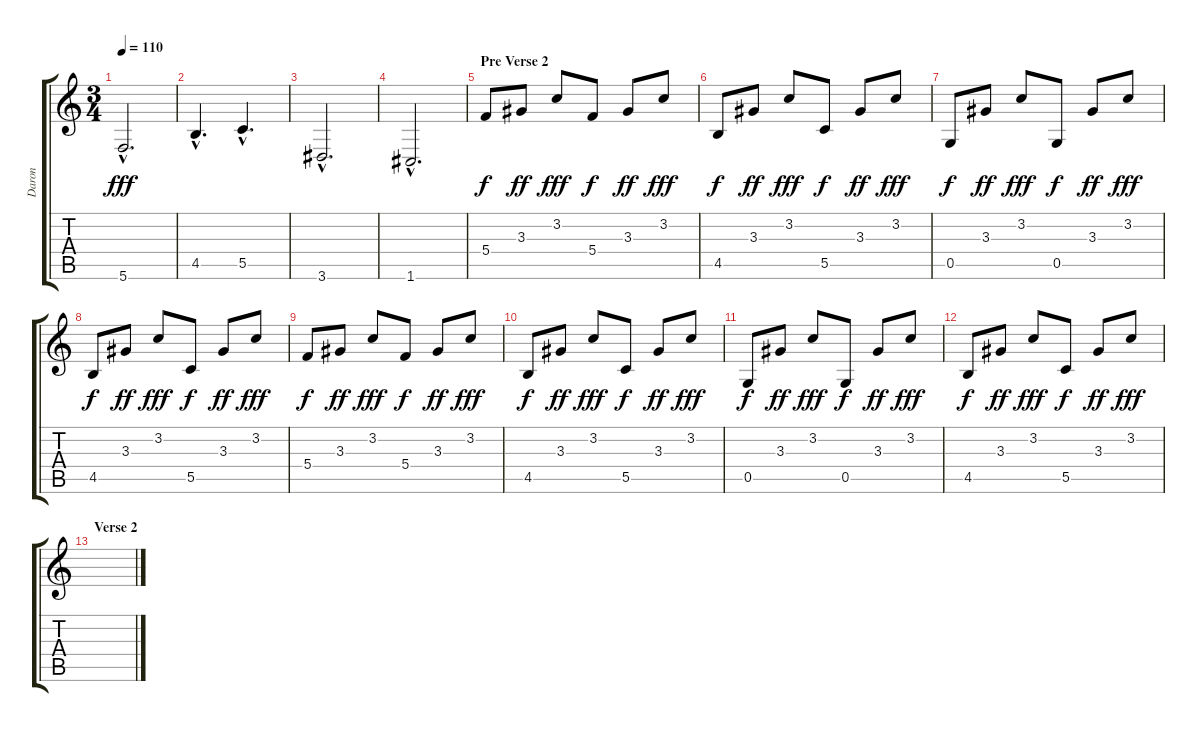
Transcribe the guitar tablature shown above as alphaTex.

\track ("Daron" "Daron") {instrument electricguitarclean}
\staff {score tabs}
\tuning (D4 A3 F3 C3 G2 C2) {hide}
\ts (3 4)
\tempo 110
\clef g2
\ks c
5.6{hac}.2{d dy fff} |
4.5{hac}.4{d} 5.5{hac}.4{d} |
3.6{hac}.2{d} |
1.6{hac}.2{d} |
\section ("" "Pre Verse 2")
5.4.8{dy f instrument electricguitarclean} 3.3.8{dy ff} 3.2.8{dy fff} 5.4.8{dy f} 3.3.8{dy ff} 3.2.8{dy fff} |
4.5.8{dy f} 3.3.8{dy ff} 3.2.8{dy fff} 5.5.8{dy f} 3.3.8{dy ff} 3.2.8{dy fff} |
0.5.8{dy f} 3.3.8{dy ff} 3.2.8{dy fff} 0.5.8{dy f} 3.3.8{dy ff} 3.2.8{dy fff} |
4.5.8{dy f} 3.3.8{dy ff} 3.2.8{dy fff} 5.5.8{dy f} 3.3.8{dy ff} 3.2.8{dy fff} |
5.4.8{dy f} 3.3.8{dy ff} 3.2.8{dy fff} 5.4.8{dy f} 3.3.8{dy ff} 3.2.8{dy fff} |
4.5.8{dy f} 3.3.8{dy ff} 3.2.8{dy fff} 5.5.8{dy f} 3.3.8{dy ff} 3.2.8{dy fff} |
0.5.8{dy f} 3.3.8{dy ff} 3.2.8{dy fff} 0.5.8{dy f} 3.3.8{dy ff} 3.2.8{dy fff} |
4.5.8{dy f} 3.3.8{dy ff} 3.2.8{dy fff} 5.5.8{dy f} 3.3.8{dy ff} 3.2.8{dy fff} |
\section ("" "Verse 2")
